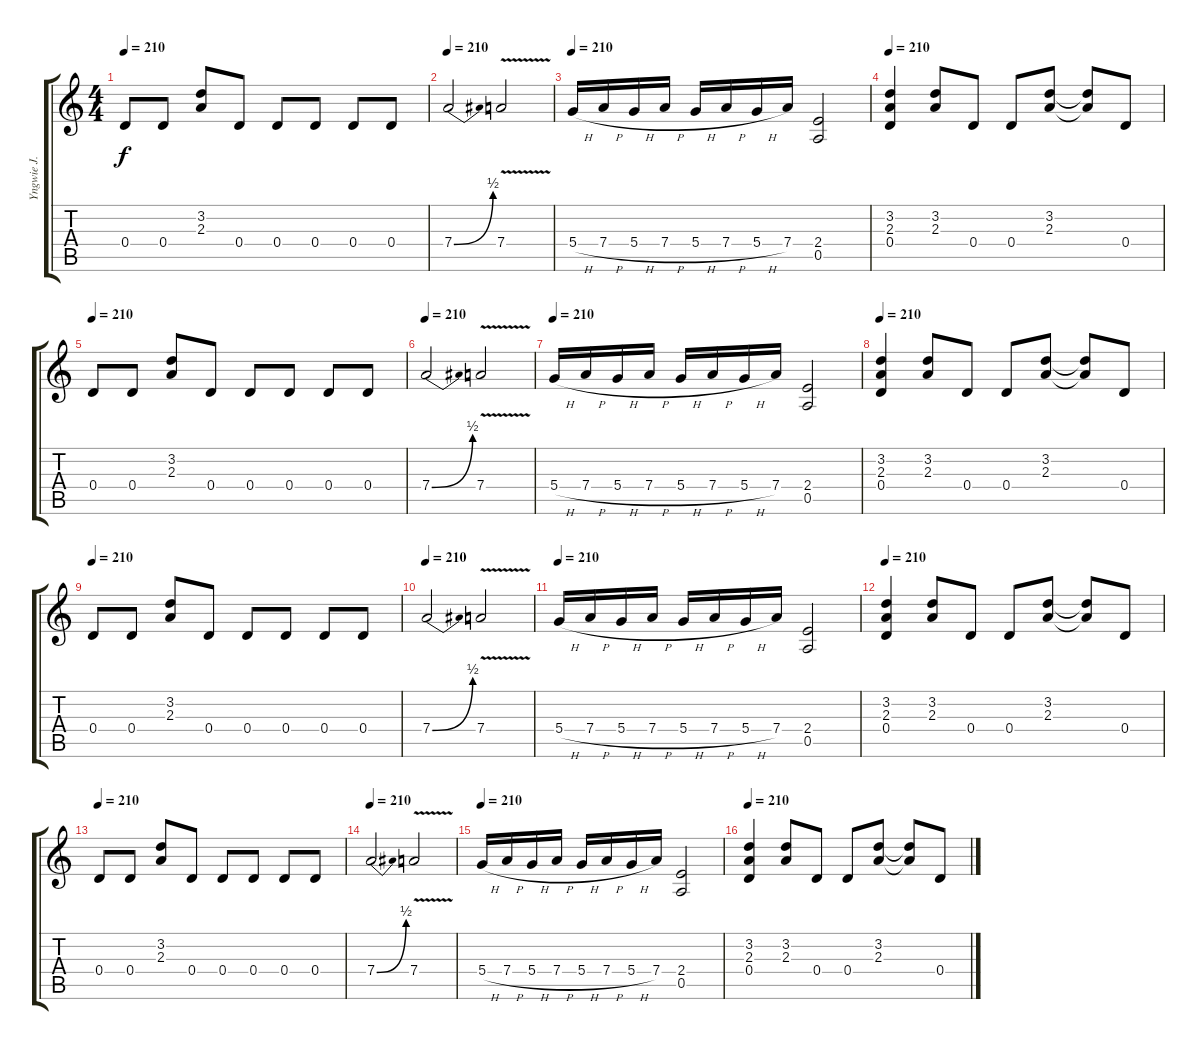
\track ("Yngwie J. Malmsteen (Guitar II)" "Yngwie J. ") {instrument overdrivenguitar}
\staff {score tabs}
\tuning (E4 B3 G3 D3 A2 E2) {hide}
\ts (4 4)
\tempo 210
\clef g2
\ks c
0.4.8{dy f} 0.4.8 (3.2 2.3).8 0.4.8 0.4.8 0.4.8 0.4.8 0.4.8 |
\tempo 210
7.4{be (bend 0 0 60 2)}.2 7.4{v}.2 |
\tempo 210
5.4{h}.16 7.4{h}.16 5.4{h}.16 7.4{h}.16 5.4{h}.16 7.4{h}.16 5.4{h}.16 7.4.16 (2.4 0.5).2 |
\tempo 210
(3.2 2.3 0.4).4 (3.2 2.3).8 0.4.8 0.4.8 (3.2 2.3).8 (3.2{t} 2.3{t}).8 0.4.8 |
\tempo 210
0.4.8 0.4.8 (3.2 2.3).8 0.4.8 0.4.8 0.4.8 0.4.8 0.4.8 |
\tempo 210
7.4{be (bend 0 0 60 2)}.2 7.4{v}.2 |
\tempo 210
5.4{h}.16 7.4{h}.16 5.4{h}.16 7.4{h}.16 5.4{h}.16 7.4{h}.16 5.4{h}.16 7.4.16 (2.4 0.5).2 |
\tempo 210
(3.2 2.3 0.4).4 (3.2 2.3).8 0.4.8 0.4.8 (3.2 2.3).8 (3.2{t} 2.3{t}).8 0.4.8 |
\tempo 210
0.4.8 0.4.8 (3.2 2.3).8 0.4.8 0.4.8 0.4.8 0.4.8 0.4.8 |
\tempo 210
7.4{be (bend 0 0 60 2)}.2 7.4{v}.2 |
\tempo 210
5.4{h}.16 7.4{h}.16 5.4{h}.16 7.4{h}.16 5.4{h}.16 7.4{h}.16 5.4{h}.16 7.4.16 (2.4 0.5).2 |
\tempo 210
(3.2 2.3 0.4).4 (3.2 2.3).8 0.4.8 0.4.8 (3.2 2.3).8 (3.2{t} 2.3{t}).8 0.4.8 |
\tempo 210
0.4.8 0.4.8 (3.2 2.3).8 0.4.8 0.4.8 0.4.8 0.4.8 0.4.8 |
\tempo 210
7.4{be (bend 0 0 60 2)}.2 7.4{v}.2 |
\tempo 210
5.4{h}.16 7.4{h}.16 5.4{h}.16 7.4{h}.16 5.4{h}.16 7.4{h}.16 5.4{h}.16 7.4.16 (2.4 0.5).2 |
\tempo 210
(3.2 2.3 0.4).4 (3.2 2.3).8 0.4.8 0.4.8 (3.2 2.3).8 (3.2{t} 2.3{t}).8 0.4.8
